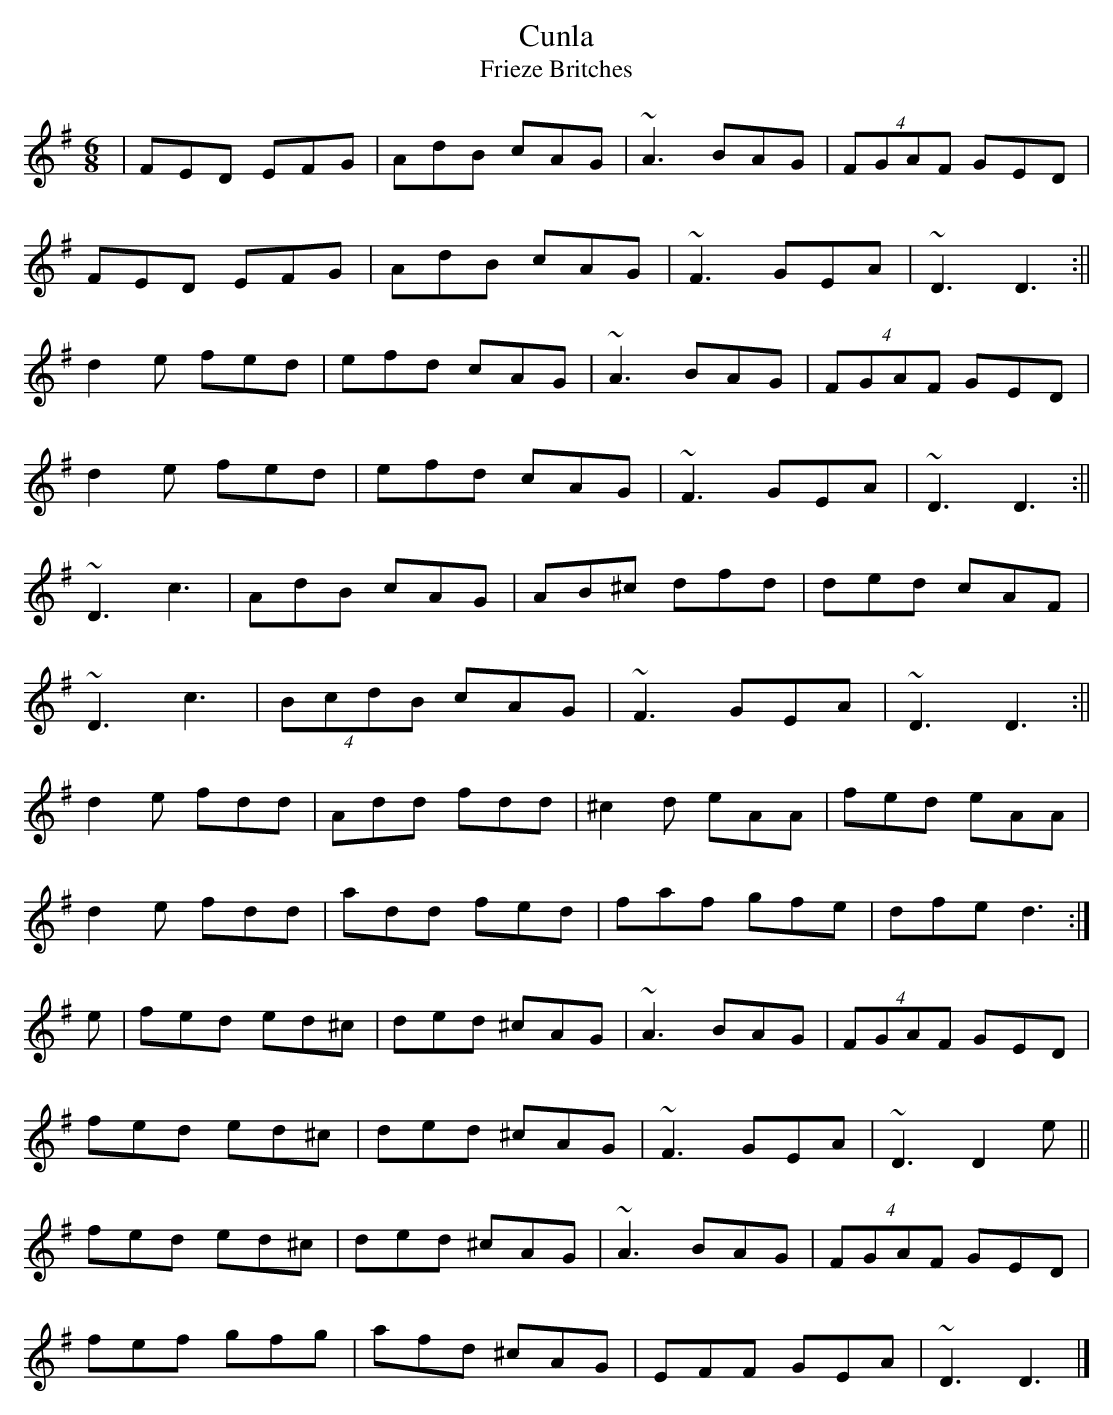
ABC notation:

X:1
T:Cunla
T:Frieze Britches
M:6/8
L:1/8
K:Dmix
|FED EFG|AdB cAG|~A3 BAG|(4FGAF GED|
FED EFG|AdB cAG|~F3 GEA|~D3 D3:||
d2e fed|efd cAG|~A3 BAG|(4FGAF GED|
d2e fed|efd cAG|~F3 GEA|~D3 D3:||
~D3 c3|AdB cAG|AB^c dfd|ded cAF|
~D3 c3|(4BcdB cAG|~F3 GEA|~D3 D3:||
d2e fdd|Add fdd|^c2d eAA|fed eAA|
d2e fdd|add fed|faf gfe|dfe d3:|
e|fed ed^c|ded ^cAG|~A3 BAG|(4FGAF GED|
fed ed^c|ded ^cAG|~F3 GEA|~D3 D2e||
fed ed^c|ded ^cAG|~A3 BAG|(4FGAF GED|
fef gfg|afd ^cAG|EFF GEA|~D3 D3|]
